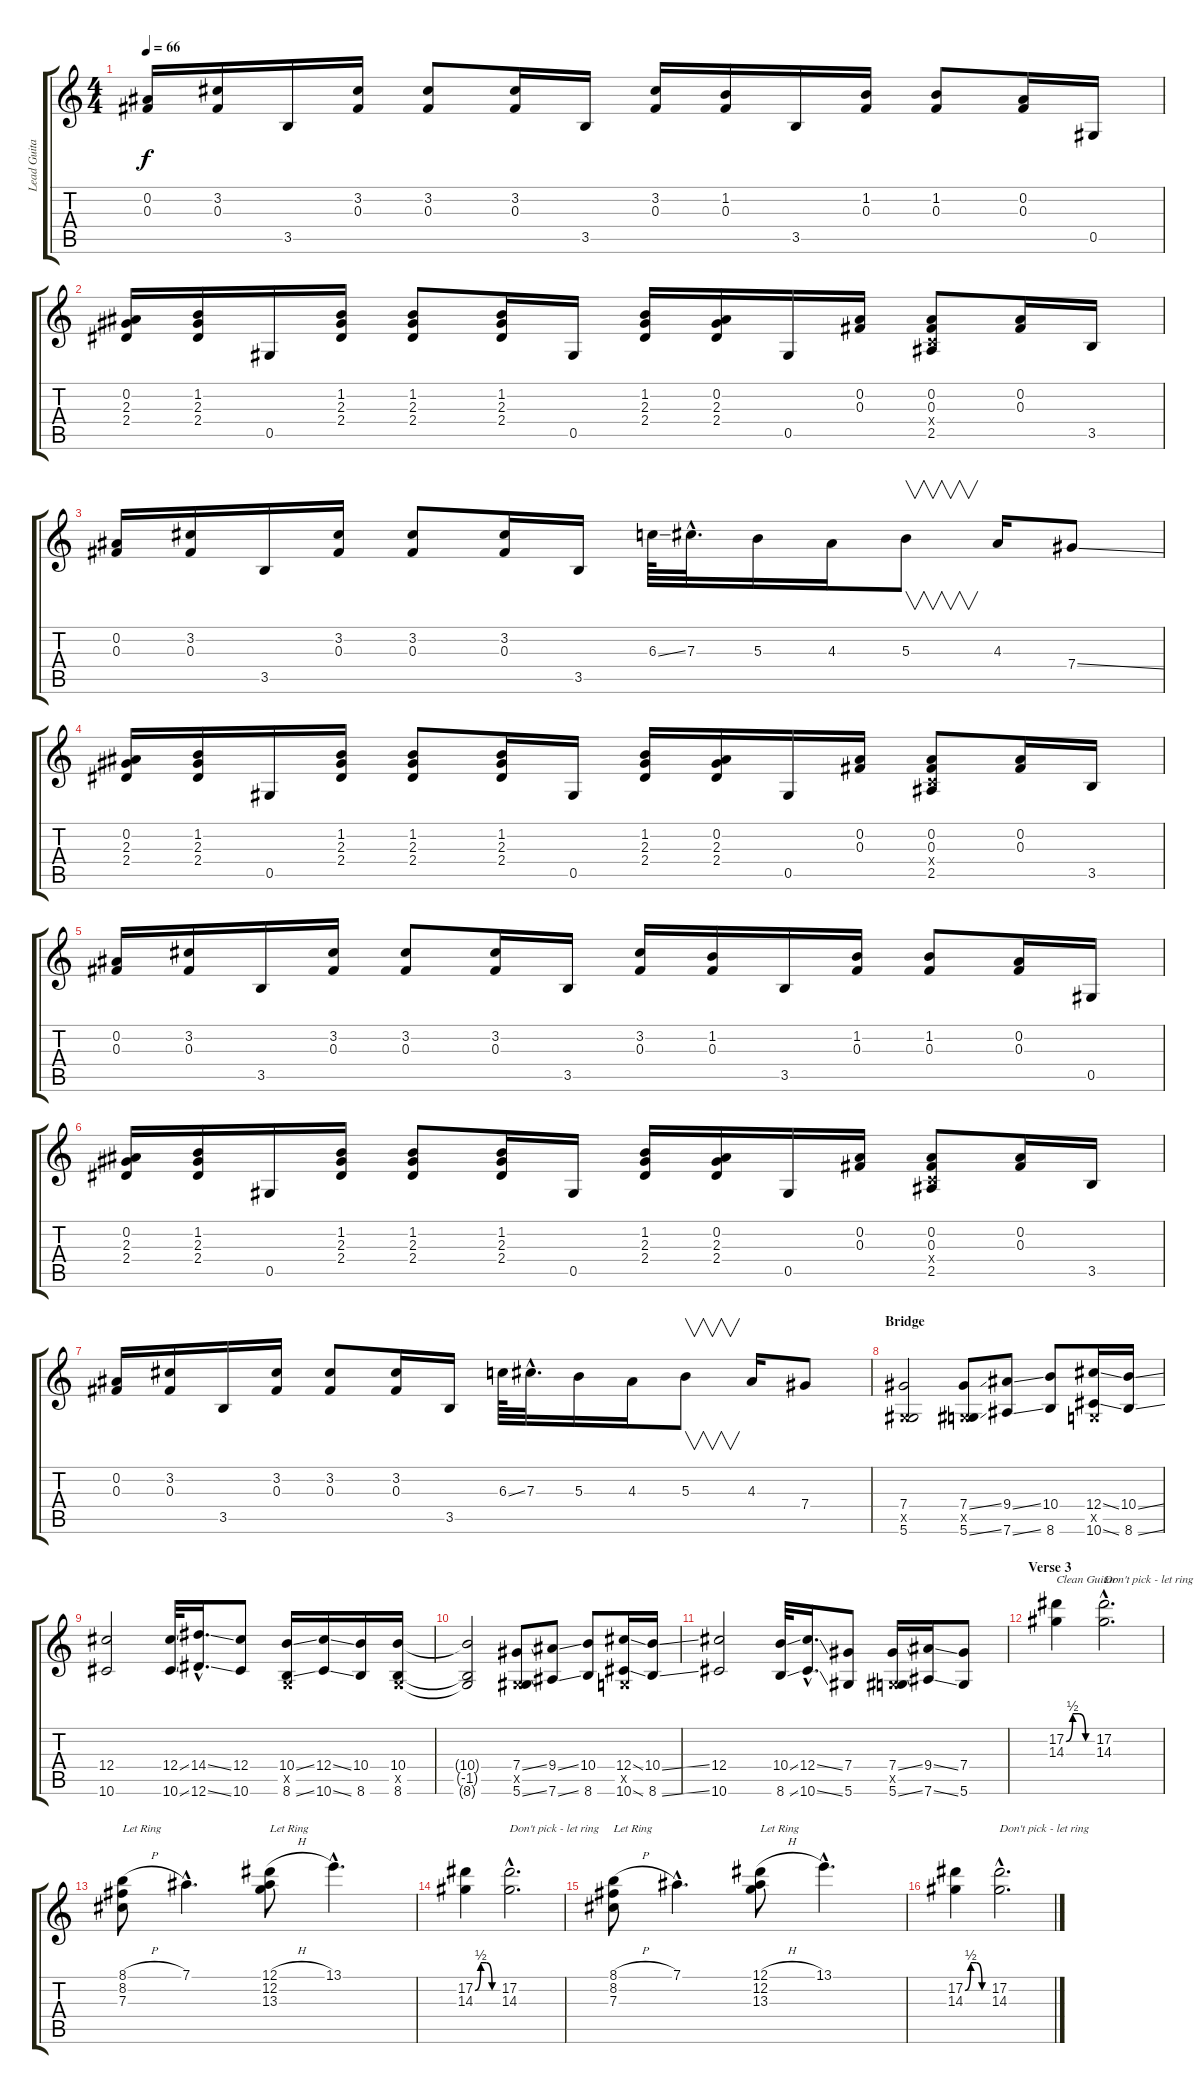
\track ("Lead Guitar (Kirk)" "Lead Guita") {instrument overdrivenguitar}
\staff {score tabs}
\tuning (Eb4 Bb3 Gb3 Db3 Ab2 Eb2) {hide}
\ts (4 4)
\tempo 66
\clef g2
\ks c
(0.2 0.3).16{dy f} (3.2 0.3).16 3.5.16 (3.2 0.3).16 (3.2 0.3).8 (3.2 0.3).16 3.5.16 (3.2 0.3).16 (1.2 0.3).16 3.5.16 (1.2 0.3).16 (1.2 0.3).8 (0.2 0.3).16 0.5.16 |
(0.2 2.3 2.4).16 (1.2 2.3 2.4).16 0.5.16 (1.2 2.3 2.4).16 (1.2 2.3 2.4).8 (1.2 2.3 2.4).16 0.5.16 (1.2 2.3 2.4).16 (0.2 2.3 2.4).16 0.5.16 (0.2 0.3).16 (0.2 0.3 -1.4{x} 2.5).8 (0.2 0.3).16 3.5.16 |
(0.2 0.3).16 (3.2 0.3).16 3.5.16 (3.2 0.3).16 (3.2 0.3).8 (3.2 0.3).16 3.5.16 6.3{ss}.64 7.3{hac}.32{d} 5.3.16 4.3.16 5.3.8{v} 4.3.16 7.4{ss}.8 |
(0.2 2.3 2.4).16 (1.2 2.3 2.4).16 0.5.16 (1.2 2.3 2.4).16 (1.2 2.3 2.4).8 (1.2 2.3 2.4).16 0.5.16 (1.2 2.3 2.4).16 (0.2 2.3 2.4).16 0.5.16 (0.2 0.3).16 (0.2 0.3 -1.4{x} 2.5).8 (0.2 0.3).16 3.5.16 |
(0.2 0.3).16 (3.2 0.3).16 3.5.16 (3.2 0.3).16 (3.2 0.3).8 (3.2 0.3).16 3.5.16 (3.2 0.3).16 (1.2 0.3).16 3.5.16 (1.2 0.3).16 (1.2 0.3).8 (0.2 0.3).16 0.5.16 |
(0.2 2.3 2.4).16 (1.2 2.3 2.4).16 0.5.16 (1.2 2.3 2.4).16 (1.2 2.3 2.4).8 (1.2 2.3 2.4).16 0.5.16 (1.2 2.3 2.4).16 (0.2 2.3 2.4).16 0.5.16 (0.2 0.3).16 (0.2 0.3 -1.4{x} 2.5).8 (0.2 0.3).16 3.5.16 |
(0.2 0.3).16 (3.2 0.3).16 3.5.16 (3.2 0.3).16 (3.2 0.3).8 (3.2 0.3).16 3.5.16 6.3{ss}.64 7.3{hac}.32{d} 5.3.16 4.3.16 5.3.8{v} 4.3.16 7.4.8 |
\section ("" "Bridge")
(7.4 -1.5{x} 5.6).2 (7.4{ss} -1.5{x} 5.6{ss}).8 (9.4{ss} 7.6{ss}).8 (10.4 8.6).8 (12.4{ss} -1.5{x} 10.6{ss}).16 (10.4{ss} 8.6{ss}).16 |
(12.4 10.6).2 (12.4{ss} 10.6{ss}).32 (14.4{ss hac} 12.6{ss hac}).16{d} (12.4 10.6).8 (10.4{ss} -1.5{x} 8.6{ss}).16 (12.4{ss} 10.6{ss}).16 (10.4 8.6).16 (10.4 -1.5{x} 8.6).16 |
(10.4{t} -1.5{t} 8.6{t}).2 (7.4{ss} -1.5{x} 5.6{ss}).8 (9.4{ss} 7.6{ss}).8 (10.4 8.6).8 (12.4{ss} -1.5{x} 10.6{ss}).16 (10.4{ss} 8.6{ss}).16 |
(12.4 10.6).2 (10.4{ss} 8.6{ss}).32 (12.4{ss hac} 10.6{ss hac}).16{d} (7.4 5.6).8 (7.4{ss} -1.5{x} 5.6{ss}).16 (9.4{ss} 7.6{ss}).16 (7.4 5.6).8 |
\section ("" "Verse 3")
(17.2{be (custom 0 0 15 2 30 2 45 0 60 0)} 14.3).4{txt "Clean Guitar" instrument electricguitarclean} (17.2{hac} 14.3{hac}).2{d txt "Don't pick - let ring"} |
(8.1{h} 8.2 7.3).8{txt "Let Ring"} 7.1{hac}.4{d} (12.1{h} 12.2 13.3).8{txt "Let Ring"} 13.1{hac}.4{d} |
(17.2{be (custom 0 0 15 2 30 2 45 0 60 0)} 14.3).4 (17.2{hac} 14.3{hac}).2{d txt "Don't pick - let ring"} |
(8.1{h} 8.2 7.3).8{txt "Let Ring"} 7.1{hac}.4{d} (12.1{h} 12.2 13.3).8{txt "Let Ring"} 13.1{hac}.4{d} |
(17.2{be (custom 0 0 15 2 30 2 45 0 60 0)} 14.3).4 (17.2{hac} 14.3{hac}).2{d txt "Don't pick - let ring"}
